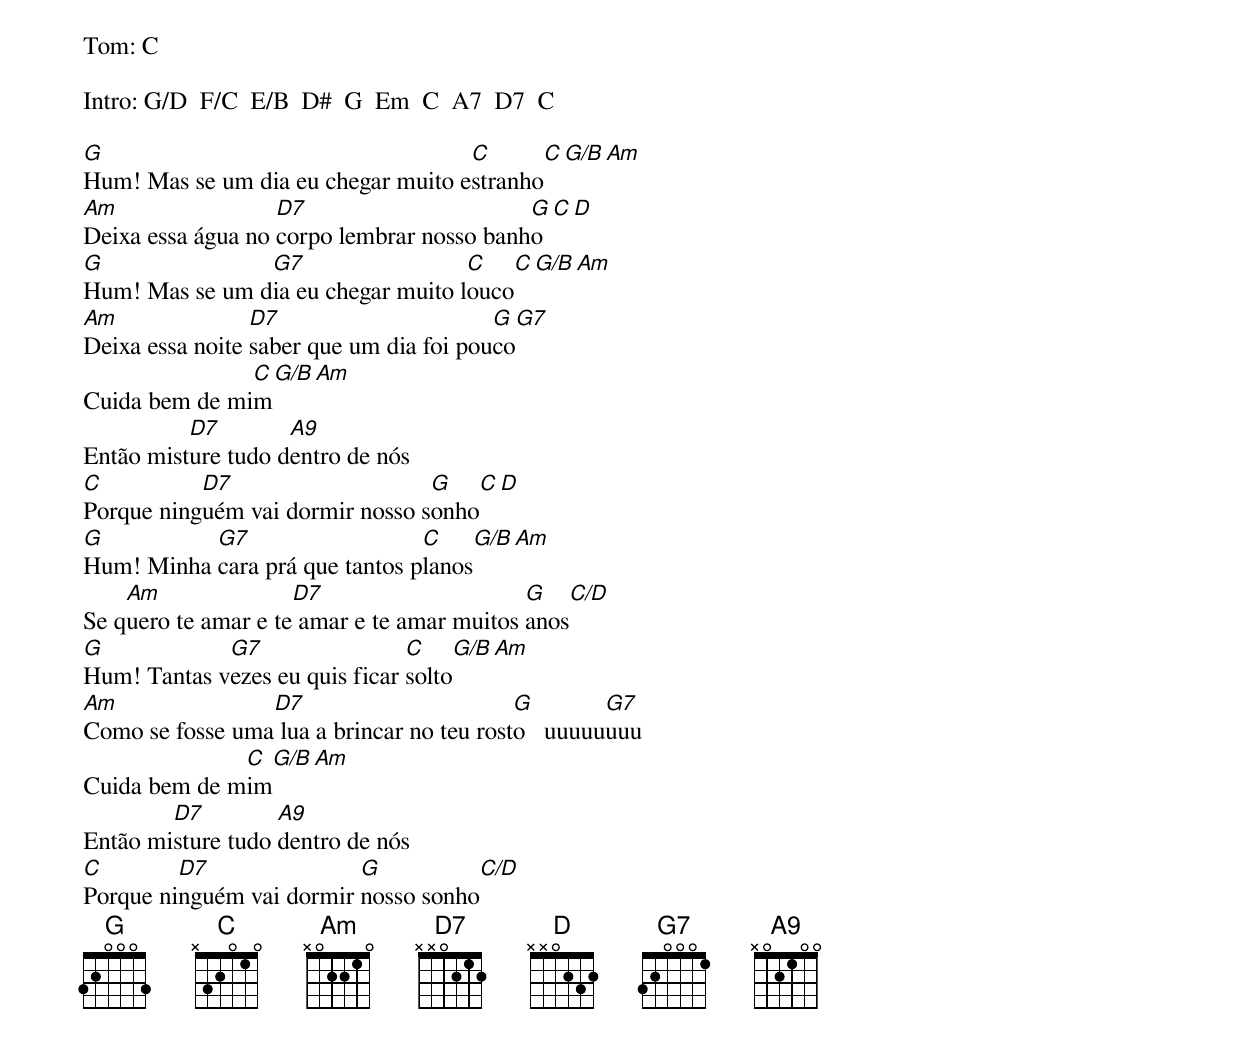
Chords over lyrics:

Tom: C

Intro: G/D  F/C  E/B  D#  G  Em  C  A7  D7  C

G                                   C                C G/B Am
Hum! Mas se um dia eu chegar muito estranho
Am                 D7                      G      C  D
Deixa essa água no corpo lembrar nosso banho
G               G7                  C                 C G/B Am
Hum! Mas se um dia eu chegar muito louco
Am               D7                      G      G7
Deixa essa noite saber que um dia foi pouco
               C                    G/B   Am
Cuida bem de mim
          D7        A9
Então misture tudo dentro de nós
C          D7                    G    C D
Porque ninguém vai dormir nosso sonho
G          G7                   C                  G/B  Am
Hum! Minha cara prá que tantos planos
    Am               D7                     G      C/D
Se quero te amar e te amar e te amar muitos anos
G            G7                 C       G/B  Am
Hum! Tantas vezes eu quis ficar solto
Am               D7                        G        G7
Como se fosse uma lua a brincar no teu rosto   uuuuuuuu
              C                    G/B   Am
Cuida bem de mim
        D7         A9
Então misture tudo dentro de nós
C        D7               G              C/D
Porque ninguém vai dormir nosso sonho
